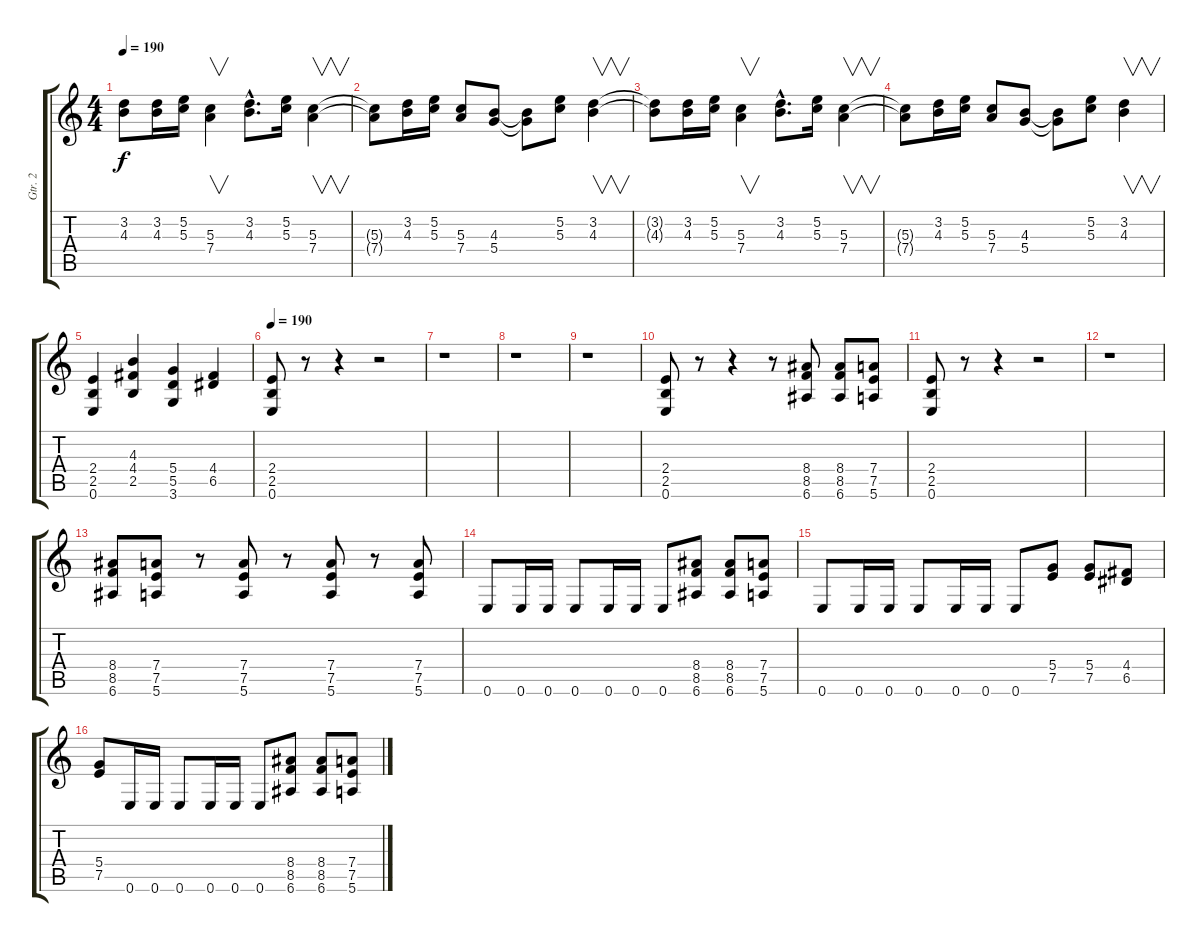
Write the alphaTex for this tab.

\track ("Gtr. 2" "Gtr. 2") {instrument distortionguitar}
\staff {score tabs}
\tuning (E4 B3 G3 D3 A2 E2) {hide}
\ts (4 4)
\tempo 190
\clef g2
\ks c
(3.2{t} 4.3{t}).8{dy f} (3.2 4.3).16 (5.2 5.3).16 (5.3 7.4).4{v} (3.2{hac} 4.3{hac}).8{d} (5.2 5.3).16 (5.3 7.4).4{v} |
(5.3{t} 7.4{t}).8 (3.2 4.3).16 (5.2 5.3).16 (5.3 7.4).8 (4.3 5.4).8 (4.3{t} 5.4{t}).8 (5.2 5.3).8 (3.2 4.3).4{v} |
(3.2{t} 4.3{t}).8 (3.2 4.3).16 (5.2 5.3).16 (5.3 7.4).4{v} (3.2{hac} 4.3{hac}).8{d} (5.2 5.3).16 (5.3 7.4).4{v} |
(5.3{t} 7.4{t}).8 (3.2 4.3).16 (5.2 5.3).16 (5.3 7.4).8 (4.3 5.4).8 (4.3{t} 5.4{t}).8 (5.2 5.3).8 (3.2 4.3).4{v} |
(2.4 2.5 0.6).4 (4.3 4.4 2.5).4 (5.4 5.5 3.6).4 (4.4 6.5).4 |
\tempo 190
(2.4 2.5 0.6).8{volume 16} r.8 r.4 r.2 |
r.1 |
r.1 |
r.1 |
(2.4 2.5 0.6).8 r.8 r.4 r.8 (8.4 8.5 6.6).8 (8.4 8.5 6.6).8 (7.4 7.5 5.6).8 |
(2.4 2.5 0.6).8 r.8 r.4 r.2 |
r.1 |
(8.4 8.5 6.6).8 (7.4 7.5 5.6).8 r.8 (7.4 7.5 5.6).8 r.8 (7.4 7.5 5.6).8 r.8 (7.4 7.5 5.6).8 |
0.6.8 0.6.16 0.6.16 0.6.8 0.6.16 0.6.16 0.6.8 (8.4 8.5 6.6).8 (8.4 8.5 6.6).8 (7.4 7.5 5.6).8 |
0.6.8 0.6.16 0.6.16 0.6.8 0.6.16 0.6.16 0.6.8 (5.4 7.5).8 (5.4 7.5).8 (4.4 6.5).8 |
(5.4 7.5).8 0.6.16 0.6.16 0.6.8 0.6.16 0.6.16 0.6.8 (8.4 8.5 6.6).8 (8.4 8.5 6.6).8 (7.4 7.5 5.6).8
